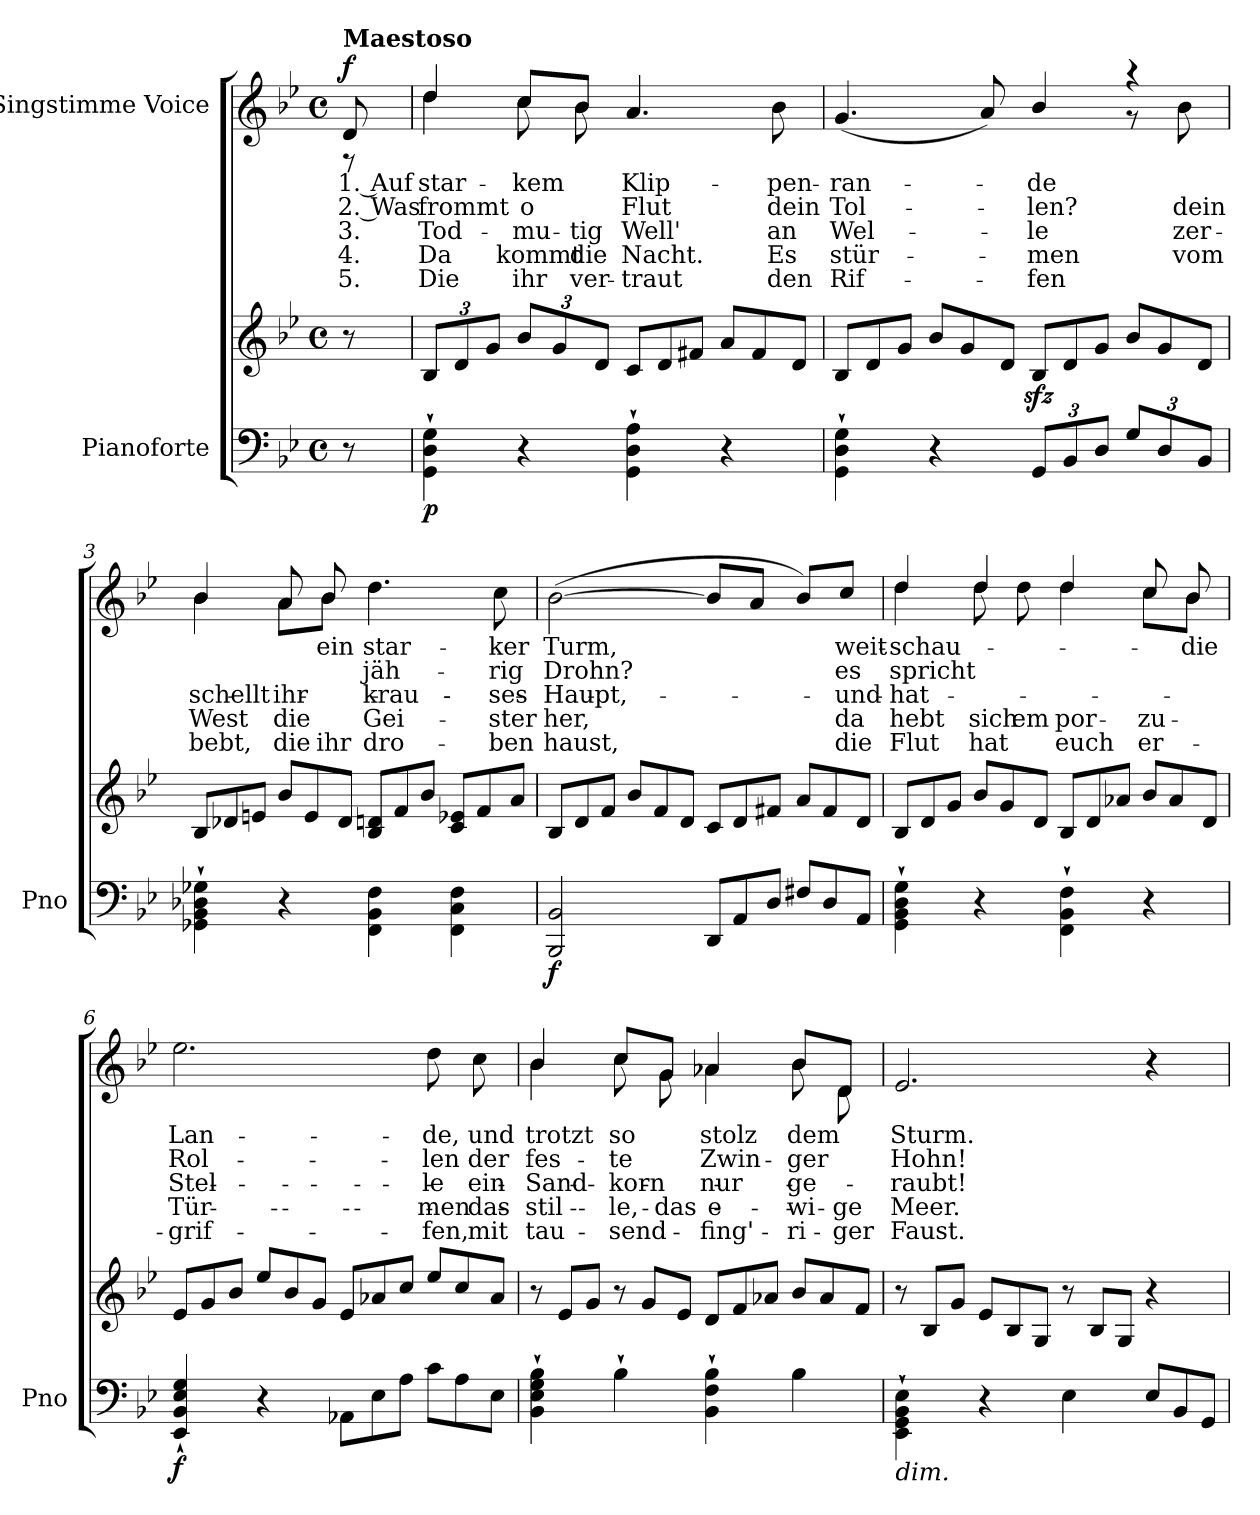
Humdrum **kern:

**kern	**kern	**dynam	**kern	**text	**text	**text	**text	**text	**dynam
*part2	*part2	*part2	*part1	*part1	*part1	*part1	*part1	*part1	*part1
*staff3	*staff2	*staff2/3	*staff1	*staff1	*staff1	*staff1	*staff1	*staff1	*staff1
*I"Pianoforte	*	*	*I"Singstimme Voice	*	*	*	*	*	*
*I'Pno	*	*	*	*	*	*	*	*	*
*clefF4	*clefG2	*	*clefG2	*	*	*	*	*	*
*k[b-e-]	*k[b-e-]	*	*k[b-e-]	*	*	*	*	*	*
*M4/4	*M4/4	*	*M4/4	*	*	*	*	*	*
*met(c)	*met(c)	*	*met(c)	*	*	*	*	*	*
=	=	=	=	=	=	=	=	=	=
*	*	*	*^	*	*	*	*	*	*
!	!	!	!LO:TX:a:B:t=Maestoso	!	!	!	!	!	!	!
!	!	!	!	!	!	!	!	!	!	!LO:DY:a
8r	8r	.	8d/	8r	1. Auf	2. Was	3.	4.	5.	f
=1	=1	=1	=1	=1	=1	=1	=1	=1	=1	=1
!	!	!LO:DY:b=2	!	!	!	!	!	!	!	!
4GG\` 4D\` 4G\`	12B-/L	p	4dd/	4dd\	star-	frommt	Tod-	Da	Die	.
.	12d/	.	.	.	.	.	.	.	.	.
.	12g/J	.	.	.	.	.	.	.	.	.
4r	12b-/L	.	8cc/L	8cc\	-kem	o	-mu-	kommt	ihr	.
.	12g/	.	.	.	.	.	.	.	.	.
.	.	.	8b-/J	8b-\	.	.	-tig	die	ver-	.
.	12d/J	.	.	.	.	.	.	.	.	.
*	*Xtuplet	*	*	*	*	*	*	*	*	*
4GG\` 4D\` 4A\`	12c/L	.	4.a/	2ryy	Klip-	Flut	Well'	Nacht.	-traut	.
.	12d/	.	.	.	.	.	.	.	.	.
.	12f#X/J	.	.	.	.	.	.	.	.	.
4r	12a/L	.	.	.	.	.	.	.	.	.
.	12f#/	.	.	.	.	.	.	.	.	.
.	.	.	8b-\	.	-pen-	dein	an	Es	den	.
.	12d/J	.	.	.	.	.	.	.	.	.
=2	=2	=2	=2	=2	=2	=2	=2	=2	=2	=2
4GG\` 4D\` 4G\`	12B-/L	.	(<4.g/	2ryy	-ran-	Tol-	Wel-	stür-	Rif-	.
.	12d/	.	.	.	.	.	.	.	.	.
.	12g/J	.	.	.	.	.	.	.	.	.
4r	12b-/L	.	.	.	.	.	.	.	.	.
.	12g/	.	.	.	.	.	.	.	.	.
.	.	.	8a/)	.	.	.	.	.	.	.
.	12d/J	.	.	.	.	.	.	.	.	.
12GG/L	12B-zz</L	.	4b-/	4ryy	-de	-len?	-le	-men	-fen	.
12BB-/	12d/	.	.	.	.	.	.	.	.	.
12D/J	12g/J	.	.	.	.	.	.	.	.	.
12G/L	12b-/L	.	4r	8r	.	.	.	.	.	.
12D/	12g/	.	.	.	.	.	.	.	.	.
.	.	.	.	8b-\	.	dein	zer-	vom	.	.
12BB-/J	12d/J	.	.	.	.	.	.	.	.	.
=3	=3	=3	=3	=3	=3	=3	=3	=3	=3	=3
4GG-X\` 4BB-\` 4D-X\` 4G-X\`	12B-/L	.	4b-/	4b-\	.	.	-schellt	West	bebt,	.
.	12d-X/	.	.	.	.	.	.	.	.	.
.	12en/J	.	.	.	.	.	.	.	.	.
4r	12b-/L	.	8a/	8a\L	.	.	ihr	die	die	.
.	12e/	.	.	.	.	.	.	.	.	.
.	.	.	8b-/	8b-\J	ein	.	.	.	ihr	.
.	12d-/J	.	.	.	.	.	.	.	.	.
4FF\ 4BB-\ 4F\	12B-/ 12dn/L	.	4.dd\	2ryy	star-	-jäh-	krau-	Gei-	dro-	.
.	12f/	.	.	.	.	.	.	.	.	.
.	12b-/J	.	.	.	.	.	.	.	.	.
4FF\ 4C\ 4F\	12c/ 12e-X/L	.	.	.	.	.	.	.	.	.
.	12f/	.	.	.	.	.	.	.	.	.
.	.	.	8cc\	.	-ker	-rig	-ses	-ster	-ben	.
.	12a/J	.	.	.	.	.	.	.	.	.
*	*	*	*v	*v	*	*	*	*	*	*
=4	=4	=4	=4	=4	=4	=4	=4	=4	=4
!	!	!LO:DY:b=2	!	!	!	!	!	!	!
2BBB-/ 2BB-/	12B-/L	f	(<[2b-\	Turm,	Drohn?	Haupt,	her,	haust,	.
.	12d/	.	.	.	.	.	.	.	.
.	12f/J	.	.	.	.	.	.	.	.
.	12b-/L	.	.	.	.	.	.	.	.
.	12f/	.	.	.	.	.	.	.	.
.	12d/J	.	.	.	.	.	.	.	.
*Xtuplet	*	*	*	*	*	*	*	*	*
12DD/L	12c/L	.	8b-/L]	.	.	.	.	.	.
12AA/	12d/	.	.	.	.	.	.	.	.
.	.	.	8a/J	.	.	.	.	.	.
12D/J	12f#X/J	.	.	.	.	.	.	.	.
12F#X/L	12a/L	.	8b-/L)	.	.	.	.	.	.
12D/	12f#/	.	.	.	.	.	.	.	.
.	.	.	8cc/J	weit-	es	und	da	die	.
12AA/J	12d/J	.	.	.	.	.	.	.	.
=5	=5	=5	=5	=5	=5	=5	=5	=5	=5
*	*	*	*^	*	*	*	*	*	*
4GG\` 4BB-\` 4D\` 4G\`	12B-/L	.	4dd/	4dd\	-schau-	spricht	hat	hebt	Flut	.
.	12d/	.	.	.	.	.	.	.	.	.
.	12g/J	.	.	.	.	.	.	.	.	.
4r	12b-/L	.	4dd/	8dd\	.	.	.	sich	hat	.
.	12g/	.	.	.	.	.	.	.	.	.
.	.	.	.	8dd\	.	.	.	em-	.	.
.	12d/J	.	.	.	.	.	.	.	.	.
4FF\` 4BB-\` 4F\`	12B-/L	.	4dd/	4dd\	.	.	.	-por	euch	.
.	12d/	.	.	.	.	.	.	.	.	.
.	12a-X/J	.	.	.	.	.	.	.	.	.
4r	12b-/L	.	8cc/	8cc\L	.	.	.	zu	er-	.
.	12a-/	.	.	.	.	.	.	.	.	.
.	.	.	8b-/	8b-\J	die	.	.	.	.	.
.	12d/J	.	.	.	.	.	.	.	.	.
*	*	*	*v	*v	*	*	*	*	*	*
=6	=6	=6	=6	=6	=6	=6	=6	=6	=6
!	!	!LO:DY:b=2	!	!	!	!	!	!	!
4EE-/` 4BB-/` 4E-/` 4G/`	12e-/L	f	2.ee-\	Lan-	Rol-	Stel-	Tür-	-grif-	.
.	12g/	.	.	.	.	.	.	.	.
.	12b-/J	.	.	.	.	.	.	.	.
4r	12ee-/L	.	.	.	.	.	.	.	.
.	12b-/	.	.	.	.	.	.	.	.
.	12g/J	.	.	.	.	.	.	.	.
12AA-X\L	12e-/L	.	.	.	.	.	.	.	.
12E-\	12a-X/	.	.	.	.	.	.	.	.
12A\J	12cc/J	.	.	.	.	.	.	.	.
12c\L	12ee-/L	.	8dd\	-de,	-len	-le	-men	-fen,	.
12A\	12cc/	.	.	.	.	.	.	.	.
.	.	.	8cc\	und	der	ein	das	mit	.
12E-\J	12a-/J	.	.	.	.	.	.	.	.
=7	=7	=7	=7	=7	=7	=7	=7	=7	=7
*	*	*	*^	*	*	*	*	*	*
4BB-\` 4E-\` 4G\` 4B-\`	12r	.	4b-/	4b-\	trotzt	fes-	Sand-	stil-	tau-	.
.	12e-/L	.	.	.	.	.	.	.	.	.
.	12g/J	.	.	.	.	.	.	.	.	.
4B-`\	12r	.	8cc/L	8cc\	so	-te	-korn	-le,	-send-	.
.	12g/L	.	.	.	.	.	.	.	.	.
.	.	.	8g/J	8g\	.	.	.	das	.	.
.	12e-/J	.	.	.	.	.	.	.	.	.
4BB-\` 4F\` 4B-\`	12d/L	.	4a-X/	4a-\	stolz	Zwin-	nur	e-	-fing'-	.
.	12f/	.	.	.	.	.	.	.	.	.
.	12a-X/J	.	.	.	.	.	.	.	.	.
4B-\	12b-/L	.	8b-/L	8b-\	dem	-ger	ge-	-wi-	-ri-	.
.	12a-/	.	.	.	.	.	.	.	.	.
.	.	.	8d/J	8d\	.	.	.	-ge	-ger	.
.	12f/J	.	.	.	.	.	.	.	.	.
*	*	*	*v	*v	*	*	*	*	*	*
=8	=8	=8	=8	=8	=8	=8	=8	=8	=8
!LO:TX:b:i:t=dim.	!	!	!	!	!	!	!	!	!
4EE-\` 4GG\` 4BB-\` 4E-\`	12r	.	2.e-/	Sturm.	Hohn!	-raubt!	Meer.	Faust.	.
.	12B-/L	.	.	.	.	.	.	.	.
.	12g/J	.	.	.	.	.	.	.	.
4r	12e-/L	.	.	.	.	.	.	.	.
.	12B-/	.	.	.	.	.	.	.	.
.	12G/J	.	.	.	.	.	.	.	.
4E-\	12r	.	.	.	.	.	.	.	.
.	12B-/L	.	.	.	.	.	.	.	.
.	12G/J	.	.	.	.	.	.	.	.
12E-/L	4r	.	4r	.	.	.	.	.	.
12BB-/	.	.	.	.	.	.	.	.	.
12GG/J	.	.	.	.	.	.	.	.	.
=	=	=	=	=	=	=	=	=	=
*-	*-	*-	*-	*-	*-	*-	*-	*-	*-
